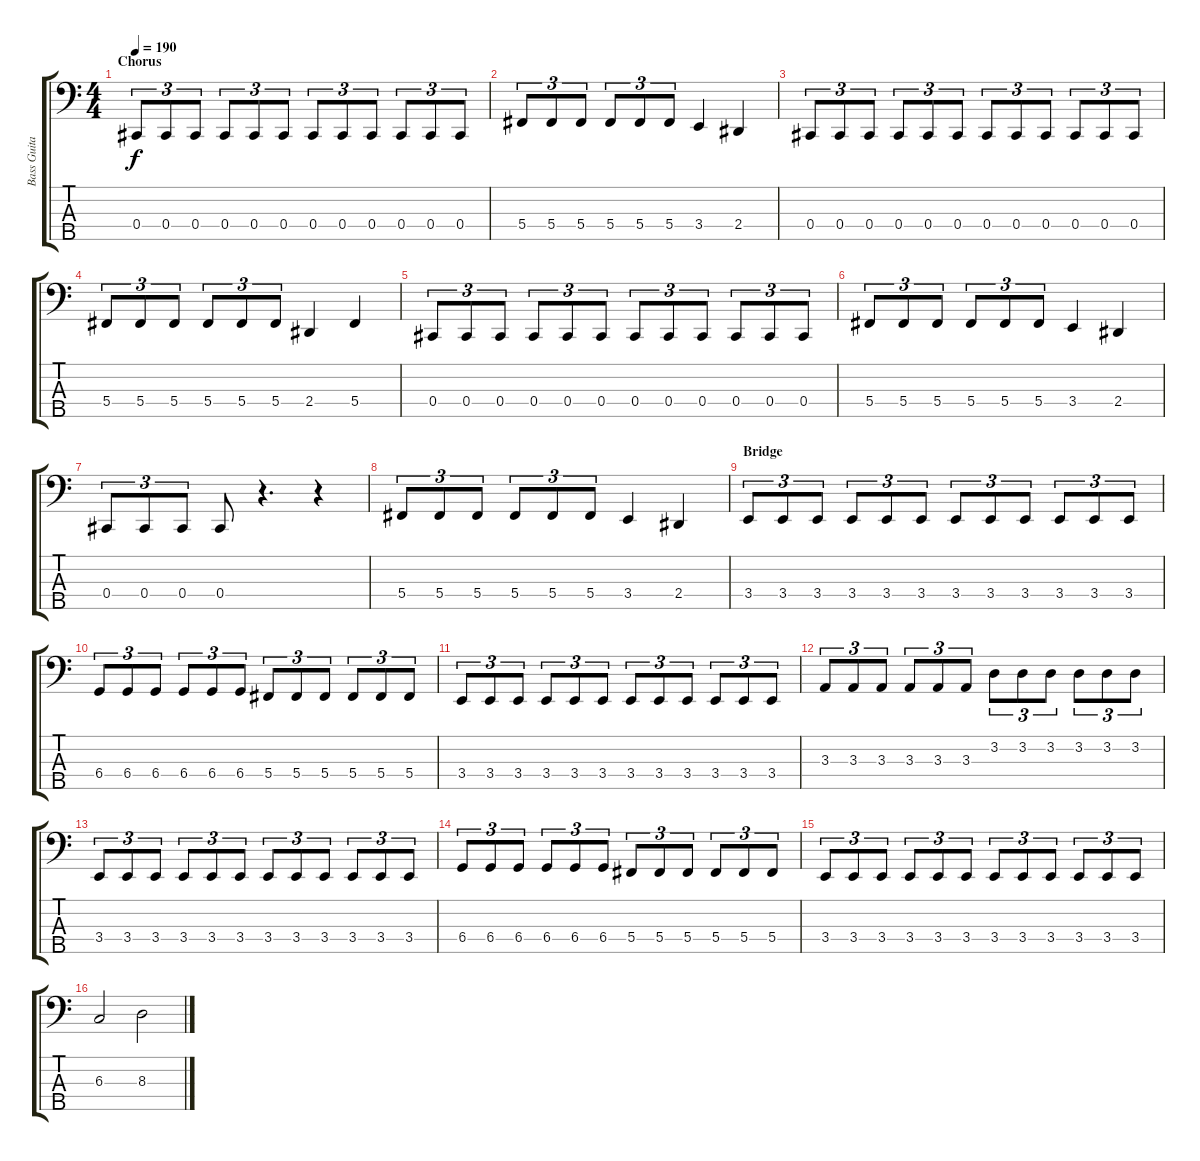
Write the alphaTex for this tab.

\track ("Bass Guitar (Bass)" "Bass Guita") {instrument electricbassfinger}
\staff {score tabs}
\tuning (E2 B1 Gb1 Db1 Ab0) {hide}
\ts (4 4)
\section ("" "Chorus")
\tempo 190
\clef f4
\ks c
0.4.8{tu (3 2) dy f} 0.4.8{tu (3 2)} 0.4.8{tu (3 2)} 0.4.8{tu (3 2)} 0.4.8{tu (3 2)} 0.4.8{tu (3 2)} 0.4.8{tu (3 2)} 0.4.8{tu (3 2)} 0.4.8{tu (3 2)} 0.4.8{tu (3 2)} 0.4.8{tu (3 2)} 0.4.8{tu (3 2)} |
5.4.8{tu (3 2)} 5.4.8{tu (3 2)} 5.4.8{tu (3 2)} 5.4.8{tu (3 2)} 5.4.8{tu (3 2)} 5.4.8{tu (3 2)} 3.4.4 2.4.4 |
0.4.8{tu (3 2)} 0.4.8{tu (3 2)} 0.4.8{tu (3 2)} 0.4.8{tu (3 2)} 0.4.8{tu (3 2)} 0.4.8{tu (3 2)} 0.4.8{tu (3 2)} 0.4.8{tu (3 2)} 0.4.8{tu (3 2)} 0.4.8{tu (3 2)} 0.4.8{tu (3 2)} 0.4.8{tu (3 2)} |
5.4.8{tu (3 2)} 5.4.8{tu (3 2)} 5.4.8{tu (3 2)} 5.4.8{tu (3 2)} 5.4.8{tu (3 2)} 5.4.8{tu (3 2)} 2.4.4 5.4.4 |
0.4.8{tu (3 2)} 0.4.8{tu (3 2)} 0.4.8{tu (3 2)} 0.4.8{tu (3 2)} 0.4.8{tu (3 2)} 0.4.8{tu (3 2)} 0.4.8{tu (3 2)} 0.4.8{tu (3 2)} 0.4.8{tu (3 2)} 0.4.8{tu (3 2)} 0.4.8{tu (3 2)} 0.4.8{tu (3 2)} |
5.4.8{tu (3 2)} 5.4.8{tu (3 2)} 5.4.8{tu (3 2)} 5.4.8{tu (3 2)} 5.4.8{tu (3 2)} 5.4.8{tu (3 2)} 3.4.4 2.4.4 |
0.4.8{tu (3 2)} 0.4.8{tu (3 2)} 0.4.8{tu (3 2)} 0.4.8 r.4{d} r.4 |
5.4.8{tu (3 2)} 5.4.8{tu (3 2)} 5.4.8{tu (3 2)} 5.4.8{tu (3 2)} 5.4.8{tu (3 2)} 5.4.8{tu (3 2)} 3.4.4 2.4.4 |
\section ("" "Bridge")
3.4.8{tu (3 2)} 3.4.8{tu (3 2)} 3.4.8{tu (3 2)} 3.4.8{tu (3 2)} 3.4.8{tu (3 2)} 3.4.8{tu (3 2)} 3.4.8{tu (3 2)} 3.4.8{tu (3 2)} 3.4.8{tu (3 2)} 3.4.8{tu (3 2)} 3.4.8{tu (3 2)} 3.4.8{tu (3 2)} |
6.4.8{tu (3 2)} 6.4.8{tu (3 2)} 6.4.8{tu (3 2)} 6.4.8{tu (3 2)} 6.4.8{tu (3 2)} 6.4.8{tu (3 2)} 5.4.8{tu (3 2)} 5.4.8{tu (3 2)} 5.4.8{tu (3 2)} 5.4.8{tu (3 2)} 5.4.8{tu (3 2)} 5.4.8{tu (3 2)} |
3.4.8{tu (3 2)} 3.4.8{tu (3 2)} 3.4.8{tu (3 2)} 3.4.8{tu (3 2)} 3.4.8{tu (3 2)} 3.4.8{tu (3 2)} 3.4.8{tu (3 2)} 3.4.8{tu (3 2)} 3.4.8{tu (3 2)} 3.4.8{tu (3 2)} 3.4.8{tu (3 2)} 3.4.8{tu (3 2)} |
3.3.8{tu (3 2)} 3.3.8{tu (3 2)} 3.3.8{tu (3 2)} 3.3.8{tu (3 2)} 3.3.8{tu (3 2)} 3.3.8{tu (3 2)} 3.2.8{tu (3 2)} 3.2.8{tu (3 2)} 3.2.8{tu (3 2)} 3.2.8{tu (3 2)} 3.2.8{tu (3 2)} 3.2.8{tu (3 2)} |
3.4.8{tu (3 2)} 3.4.8{tu (3 2)} 3.4.8{tu (3 2)} 3.4.8{tu (3 2)} 3.4.8{tu (3 2)} 3.4.8{tu (3 2)} 3.4.8{tu (3 2)} 3.4.8{tu (3 2)} 3.4.8{tu (3 2)} 3.4.8{tu (3 2)} 3.4.8{tu (3 2)} 3.4.8{tu (3 2)} |
6.4.8{tu (3 2)} 6.4.8{tu (3 2)} 6.4.8{tu (3 2)} 6.4.8{tu (3 2)} 6.4.8{tu (3 2)} 6.4.8{tu (3 2)} 5.4.8{tu (3 2)} 5.4.8{tu (3 2)} 5.4.8{tu (3 2)} 5.4.8{tu (3 2)} 5.4.8{tu (3 2)} 5.4.8{tu (3 2)} |
3.4.8{tu (3 2)} 3.4.8{tu (3 2)} 3.4.8{tu (3 2)} 3.4.8{tu (3 2)} 3.4.8{tu (3 2)} 3.4.8{tu (3 2)} 3.4.8{tu (3 2)} 3.4.8{tu (3 2)} 3.4.8{tu (3 2)} 3.4.8{tu (3 2)} 3.4.8{tu (3 2)} 3.4.8{tu (3 2)} |
6.3.2 8.3.2
